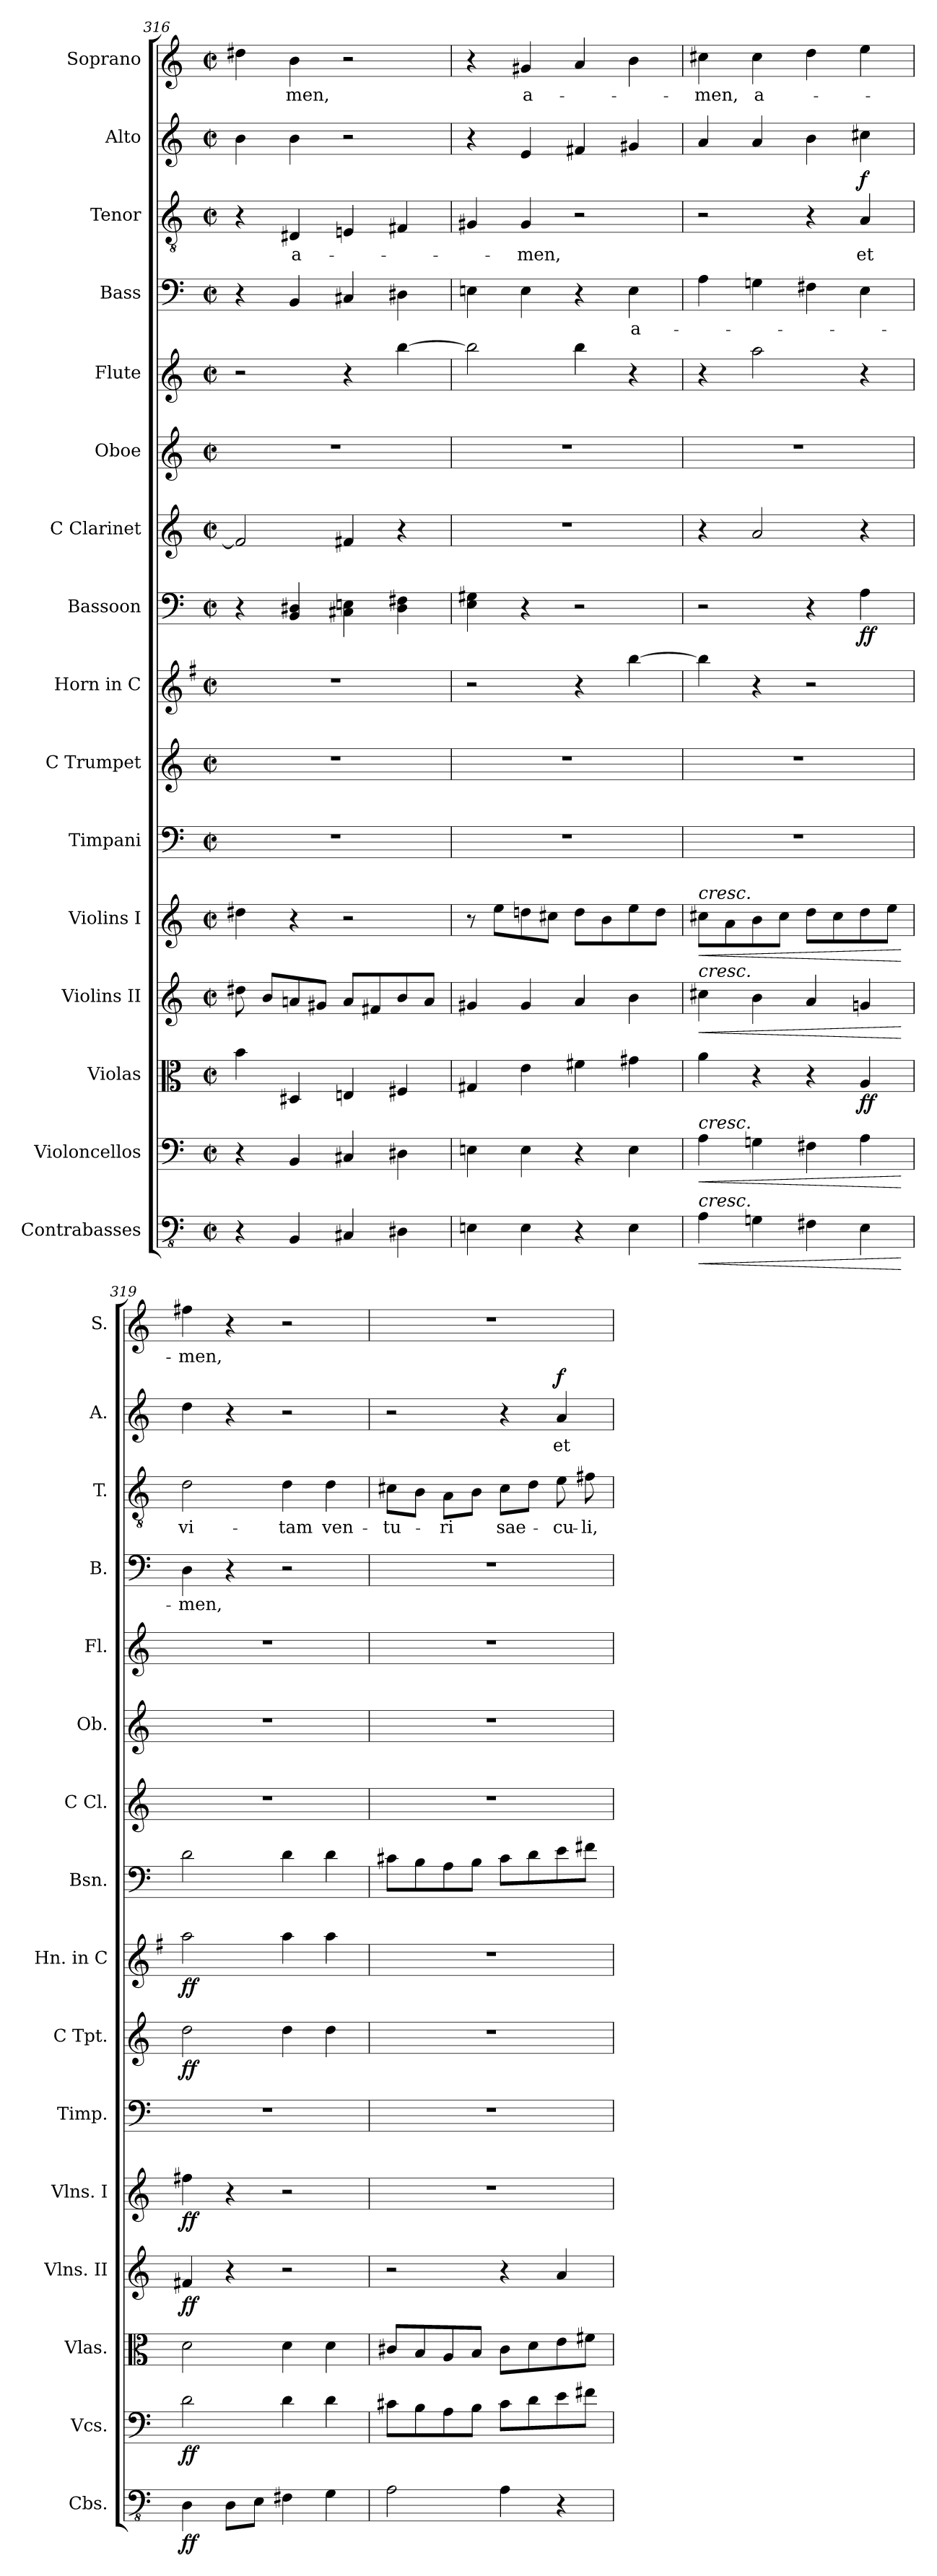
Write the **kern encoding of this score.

**kern	**dynam	**kern	**dynam	**kern	**dynam	**kern	**dynam	**kern	**dynam	**kern	**kern	**dynam	**kern	**dynam	**kern	**dynam	**kern	**kern	**kern	**kern	**text	**kern	**text	**dynam	**kern	**text	**dynam	**kern	**text
*part16	*part16	*part15	*part15	*part14	*part14	*part13	*part13	*part12	*part12	*part11	*part10	*part10	*part9	*part9	*part8	*part8	*part7	*part6	*part5	*part4	*part4	*part3	*part3	*part3	*part2	*part2	*part2	*part1	*part1
*staff16	*staff16	*staff15	*staff15	*staff14	*staff14	*staff13	*staff13	*staff12	*staff12	*staff11	*staff10	*staff10	*staff9	*staff9	*staff8	*staff8	*staff7	*staff6	*staff5	*staff4	*staff4	*staff3	*staff3	*staff3	*staff2	*staff2	*staff2	*staff1	*staff1
*I"Contrabasses	*	*I"Violoncellos	*	*I"Violas	*	*I"Violins II	*	*I"Violins I	*	*I"Timpani	*I"C Trumpet	*	*I"Horn in C	*	*I"Bassoon	*	*I"C Clarinet	*I"Oboe	*I"Flute	*I"Bass	*	*I"Tenor	*	*	*I"Alto	*	*	*I"Soprano	*
*I'Cbs.	*	*I'Vcs.	*	*I'Vlas.	*	*I'Vlns. II	*	*I'Vlns. I	*	*I'Timp.	*I'C Tpt.	*	*I'Hn. in C	*	*I'Bsn.	*	*I'C Cl.	*I'Ob.	*I'Fl.	*I'B.	*	*I'T.	*	*	*I'A.	*	*	*I'S.	*
*clefFv4	*	*clefF4	*	*clefC3	*	*clefG2	*	*clefG2	*	*clefF4	*clefG2	*	*clefG2	*	*clefF4	*	*clefG2	*clefG2	*clefG2	*clefF4	*	*clefGv2	*	*	*clefG2	*	*	*clefG2	*
*	*	*	*	*	*	*	*	*	*	*	*	*	*ITrd4c7	*	*	*	*ITrd1c2	*	*	*	*	*	*	*	*	*	*	*	*
*k[]	*	*k[]	*	*k[]	*	*k[]	*	*k[]	*	*k[]	*k[]	*	*k[]	*	*k[]	*	*k[b-e-]	*k[]	*k[]	*k[]	*	*k[]	*	*	*k[]	*	*	*k[]	*
*M2/2	*	*M2/2	*	*M2/2	*	*M2/2	*	*M2/2	*	*M2/2	*M2/2	*	*M2/2	*	*M2/2	*	*M2/2	*M2/2	*M2/2	*M2/2	*	*M2/2	*	*	*M2/2	*	*	*M2/2	*
*met(c|)	*	*met(c|)	*	*met(c|)	*	*met(c|)	*	*met(c|)	*	*met(c|)	*met(c|)	*	*met(c|)	*	*met(c|)	*	*met(c|)	*met(c|)	*met(c|)	*met(c|)	*	*met(c|)	*	*	*met(c|)	*	*	*met(c|)	*
=316	=316	=316	=316	=316	=316	=316	=316	=316	=316	=316	=316	=316	=316	=316	=316	=316	=316	=316	=316	=316	=316	=316	=316	=316	=316	=316	=316	=316	=316
4r	.	4r	.	4b\	.	8dd#X\	.	4dd#X\	.	1r	1r	.	1r	.	4r	.	2e/]	1r	2r	4r	.	4r	.	.	4b\	.	.	4dd#X\	.
.	.	.	.	.	.	8b/L	.	.	.	.	.	.	.	.	.	.	.	.	.	.	.	.	.	.	.	.	.	.	.
!	!	!	!	!	!	!	!	!	!	!	!	!	!	!	!	!	!	!	!	!	!	!	!LO:LY:b	!	!	!	!	!	!LO:LY:b
4BBB/	.	4BB/	.	4D#X/	.	8an/	.	4r	.	.	.	.	.	.	4BB/ 4D#X/	.	.	.	.	4BB/	.	4D#X/	a-	.	4b\	.	.	4b\	-men,
.	.	.	.	.	.	8g#X/J	.	.	.	.	.	.	.	.	.	.	.	.	.	.	.	.	.	.	.	.	.	.	.
4CC#X/	.	4C#X/	.	4En/	.	8a/L	.	2r	.	.	.	.	.	.	4C#X\ 4En\	.	4en/	.	4r	4C#X/	.	4En/	.	.	2r	.	.	2r	.
.	.	.	.	.	.	8f#X/	.	.	.	.	.	.	.	.	.	.	.	.	.	.	.	.	.	.	.	.	.	.	.
4DD#X\	.	4D#X\	.	4F#X/	.	8b/	.	.	.	.	.	.	.	.	4D#\ 4F#X\	.	4r	.	[4bb\	4D#X\	.	4F#X/	.	.	.	.	.	.	.
.	.	.	.	.	.	8a/J	.	.	.	.	.	.	.	.	.	.	.	.	.	.	.	.	.	.	.	.	.	.	.
=317	=317	=317	=317	=317	=317	=317	=317	=317	=317	=317	=317	=317	=317	=317	=317	=317	=317	=317	=317	=317	=317	=317	=317	=317	=317	=317	=317	=317	=317
4EEn\	.	4En\	.	4G#X/	.	4g#X/	.	8r	.	1r	1r	.	2r	.	4E\ 4G#X\	.	1r	1r	2bb\]	4En\	.	4G#X/	.	.	4r	.	.	4r	.
.	.	.	.	.	.	.	.	8ee\L	.	.	.	.	.	.	.	.	.	.	.	.	.	.	.	.	.	.	.	.	.
!	!	!	!	!	!	!	!	!	!	!	!	!	!	!	!	!	!	!	!	!	!	!	!LO:LY:b	!	!	!	!	!	!LO:LY:b
4EE\	.	4E\	.	4e\	.	4g#/	.	8ddn\	.	.	.	.	.	.	4r	.	.	.	.	4E\	.	4G#/	-men,	.	4e/	.	.	4g#X/	a-
.	.	.	.	.	.	.	.	8cc#X\J	.	.	.	.	.	.	.	.	.	.	.	.	.	.	.	.	.	.	.	.	.
4r	.	4r	.	4f#X\	.	4a/	.	8dd\L	.	.	.	.	4r	.	2r	.	.	.	4bb\	4r	.	2r	.	.	4f#X/	.	.	4a/	.
.	.	.	.	.	.	.	.	8b\	.	.	.	.	.	.	.	.	.	.	.	.	.	.	.	.	.	.	.	.	.
!	!	!	!	!	!	!	!	!	!	!	!	!	!	!	!	!	!	!	!	!	!LO:LY:b	!	!	!	!	!	!	!	!
4EE\	.	4E\	.	4g#X\	.	4b\	.	8ee\	.	.	.	.	[4ee\	.	.	.	.	.	4r	4E\	a-	.	.	.	4g#X/	.	.	4b\	.
.	.	.	.	.	.	.	.	8dd\J	.	.	.	.	.	.	.	.	.	.	.	.	.	.	.	.	.	.	.	.	.
=318	=318	=318	=318	=318	=318	=318	=318	=318	=318	=318	=318	=318	=318	=318	=318	=318	=318	=318	=318	=318	=318	=318	=318	=318	=318	=318	=318	=318	=318
!	!	!	!	!	!	!	!	!LO:TX:a:i:t=cresc.	!	!	!	!	!	!	!	!	!	!	!	!	!	!	!	!	!	!	!	!	!
!	!	!	!	!	!	!LO:TX:a:i:t=cresc.	!	!	!	!	!	!	!	!	!	!	!	!	!	!	!	!	!	!	!	!	!	!	!
!	!	!LO:TX:a:i:t=cresc.	!	!	!	!	!	!	!	!	!	!	!	!	!	!	!	!	!	!	!	!	!	!	!	!	!	!	!
!LO:TX:a:i:t=cresc.	!	!	!	!	!	!	!	!	!	!	!	!	!	!	!	!	!	!	!	!	!	!	!	!	!	!	!	!	!
!	!LO:HP:b	!	!LO:HP:b	!	!	!	!LO:HP:b	!	!LO:HP:b	!	!	!	!	!	!	!	!	!	!	!	!	!	!	!	!	!	!	!	!LO:LY:b
4AA\	<	4A\	<	4a\	.	4cc#X\	<	8cc#X\L	<	1r	1r	.	4ee\]	.	2r	.	4r	1r	4r	4A\	.	2r	.	.	4a/	.	.	4cc#X\	-men,
.	.	.	.	.	.	.	.	8a\	.	.	.	.	.	.	.	.	.	.	.	.	.	.	.	.	.	.	.	.	.
!	!	!	!	!	!	!	!	!	!	!	!	!	!	!	!	!	!	!	!	!	!	!	!	!	!	!	!	!	!LO:LY:b
4GGn\	.	4Gn\	.	4r	.	4b\	.	8b\	.	.	.	.	4r	.	.	.	2g/	.	2aa\	4Gn\	.	.	.	.	4a/	.	.	4cc#\	a-
.	.	.	.	.	.	.	.	8cc#\J	.	.	.	.	.	.	.	.	.	.	.	.	.	.	.	.	.	.	.	.	.
4FF#X\	.	4F#X\	.	4r	.	4a/	.	8dd\L	.	.	.	.	2r	.	4r	.	.	.	.	4F#X\	.	4r	.	.	4b\	.	.	4dd\	.
.	.	.	.	.	.	.	.	8cc#\	.	.	.	.	.	.	.	.	.	.	.	.	.	.	.	.	.	.	.	.	.
!	!	!	!	!	!LO:DY:b	!	!	!	!	!	!	!	!	!	!	!LO:DY:b	!	!	!	!	!	!	!LO:LY:b	!LO:DY:a	!	!	!	!	!
4EE\	.	4A\	.	4A/	ff	4gn/	.	8dd\	.	.	.	.	.	.	4A\	ff	4r	.	4r	4E\	.	4A/	et	f	4cc#X\	.	.	4ee\	.
.	.	.	.	.	.	.	.	8ee\J	.	.	.	.	.	.	.	.	.	.	.	.	.	.	.	.	.	.	.	.	.
.	[	.	[	.	.	.	[	.	[	.	.	.	.	.	.	.	.	.	.	.	.	.	.	.	.	.	.	.	.
=319	=319	=319	=319	=319	=319	=319	=319	=319	=319	=319	=319	=319	=319	=319	=319	=319	=319	=319	=319	=319	=319	=319	=319	=319	=319	=319	=319	=319	=319
!	!LO:DY:b	!	!LO:DY:b	!	!	!	!LO:DY:b	!	!LO:DY:b	!	!	!LO:DY:b	!	!LO:DY:b	!	!	!	!	!	!	!LO:LY:b	!	!LO:LY:b	!	!	!	!	!	!LO:LY:b
4DD\	ff	2d\	ff	2d\	.	4f#X/	ff	4ff#X\	ff	1r	2dd\	ff	2dd\	ff	2d\	.	1r	1r	1r	4D\	-men,	2d\	vi-	.	4dd\	.	.	4ff#X\	-men,
8DD\L	.	.	.	.	.	4r	.	4r	.	.	.	.	.	.	.	.	.	.	.	4r	.	.	.	.	4r	.	.	4r	.
8EE\J	.	.	.	.	.	.	.	.	.	.	.	.	.	.	.	.	.	.	.	.	.	.	.	.	.	.	.	.	.
!	!	!	!	!	!	!	!	!	!	!	!	!	!	!	!	!	!	!	!	!	!	!	!LO:LY:b	!	!	!	!	!	!
4FF#X\	.	4d\	.	4d\	.	2r	.	2r	.	.	4dd\	.	4dd\	.	4d\	.	.	.	.	2r	.	4d\	-tam	.	2r	.	.	2r	.
!	!	!	!	!	!	!	!	!	!	!	!	!	!	!	!	!	!	!	!	!	!	!	!LO:LY:b	!	!	!	!	!	!
4GG\	.	4d\	.	4d\	.	.	.	.	.	.	4dd\	.	4dd\	.	4d\	.	.	.	.	.	.	4d\	ven-	.	.	.	.	.	.
!!LO:PB:g=z
=320	=320	=320	=320	=320	=320	=320	=320	=320	=320	=320	=320	=320	=320	=320	=320	=320	=320	=320	=320	=320	=320	=320	=320	=320	=320	=320	=320	=320	=320
!	!	!	!	!	!	!	!	!	!	!	!	!	!	!	!	!	!	!	!	!	!	!	!LO:LY:b	!	!	!	!	!	!
2AA\	.	8c#X\L	.	8c#X/L	.	2r	.	1r	.	1r	1r	.	1r	.	8c#X\L	.	1r	1r	1r	1r	.	8c#X\L	-tu-	.	2r	.	.	1r	.
.	.	8B\	.	8B/	.	.	.	.	.	.	.	.	.	.	8B\	.	.	.	.	.	.	8B\J	.	.	.	.	.	.	.
!	!	!	!	!	!	!	!	!	!	!	!	!	!	!	!	!	!	!	!	!	!	!	!LO:LY:b	!	!	!	!	!	!
.	.	8A\	.	8A/	.	.	.	.	.	.	.	.	.	.	8A\	.	.	.	.	.	.	8A\L	-ri	.	.	.	.	.	.
.	.	8B\J	.	8B/J	.	.	.	.	.	.	.	.	.	.	8B\J	.	.	.	.	.	.	8B\J	.	.	.	.	.	.	.
!	!	!	!	!	!	!	!	!	!	!	!	!	!	!	!	!	!	!	!	!	!	!	!LO:LY:b	!	!	!	!	!	!
4AA\	.	8c#\L	.	8c#\L	.	4r	.	.	.	.	.	.	.	.	8c#\L	.	.	.	.	.	.	8c#\L	sae-	.	4r	.	.	.	.
.	.	8d\	.	8d\	.	.	.	.	.	.	.	.	.	.	8d\	.	.	.	.	.	.	8d\J	.	.	.	.	.	.	.
!	!	!	!	!	!	!	!	!	!	!	!	!	!	!	!	!	!	!	!	!	!	!	!LO:LY:b	!	!	!LO:LY:b	!LO:DY:a	!	!
4r	.	8e\	.	8e\	.	4a/	.	.	.	.	.	.	.	.	8e\	.	.	.	.	.	.	8e\	-cu-	.	4a/	et	f	.	.
!	!	!	!	!	!	!	!	!	!	!	!	!	!	!	!	!	!	!	!	!	!	!	!LO:LY:b	!	!	!	!	!	!
.	.	8f#X\J	.	8f#X\J	.	.	.	.	.	.	.	.	.	.	8f#X\J	.	.	.	.	.	.	8f#X\	-li,	.	.	.	.	.	.
=	=	=	=	=	=	=	=	=	=	=	=	=	=	=	=	=	=	=	=	=	=	=	=	=	=	=	=	=	=
*-	*-	*-	*-	*-	*-	*-	*-	*-	*-	*-	*-	*-	*-	*-	*-	*-	*-	*-	*-	*-	*-	*-	*-	*-	*-	*-	*-	*-	*-
